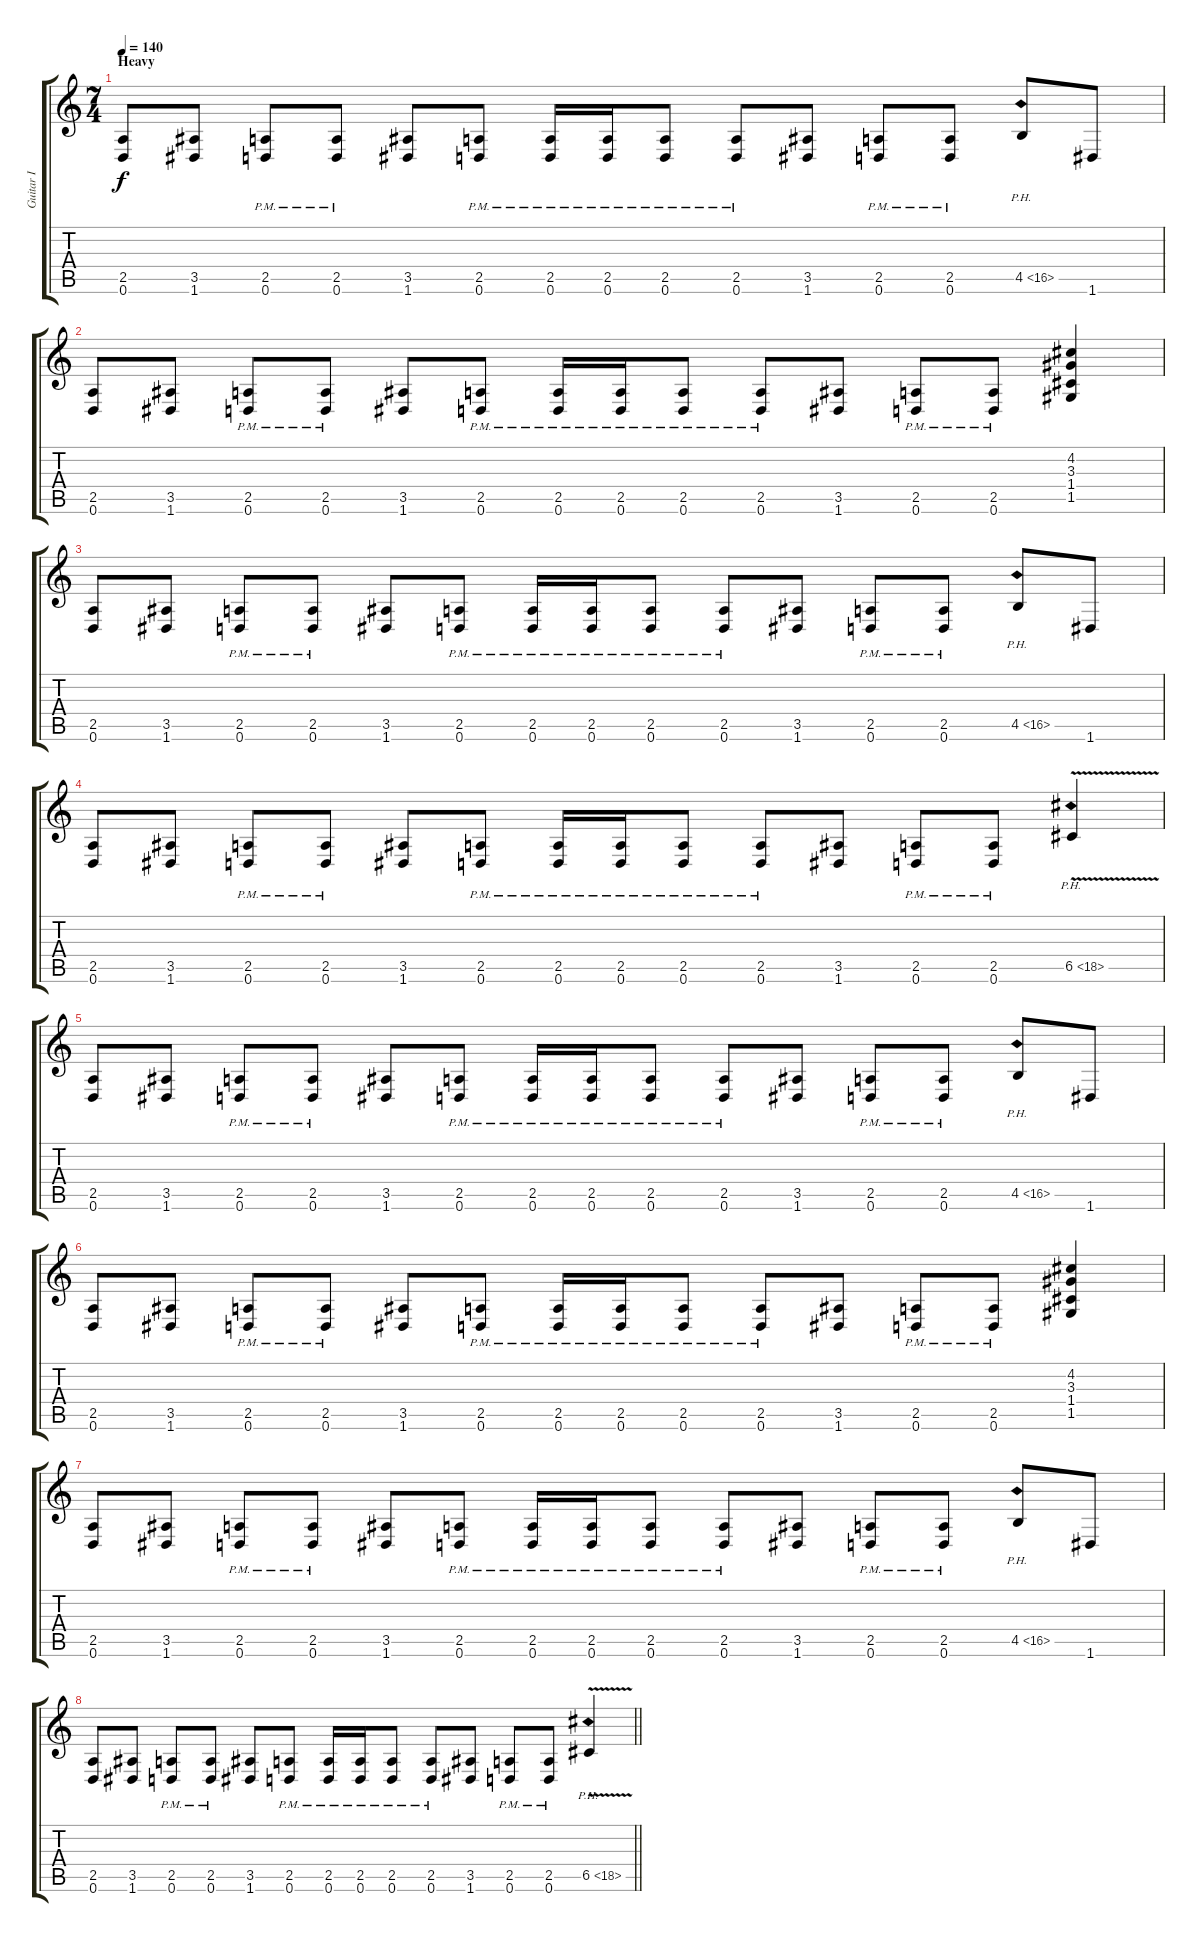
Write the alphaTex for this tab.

\track ("Guitar I" "Guitar I") {instrument distortionguitar}
\staff {score tabs}
\tuning (D4 A3 F3 C3 G2 D2) {hide}
\ts (7 4)
\section ("" "Heavy")
\tempo 140
\clef g2
\ks c
(2.5 0.6).8{dy f} (3.5 1.6).8 (2.5{pm} 0.6{pm}).8 (2.5{pm} 0.6{pm}).8 (3.5 1.6).8 (2.5{pm} 0.6{pm}).8 (2.5{pm} 0.6{pm}).16 (2.5{pm} 0.6{pm}).16 (2.5{pm} 0.6{pm}).8 (2.5{pm} 0.6{pm}).8 (3.5 1.6).8 (2.5{pm} 0.6{pm}).8 (2.5{pm} 0.6{pm}).8 4.5{ph 12}.8 1.6.8 |
(2.5 0.6).8 (3.5 1.6).8 (2.5{pm} 0.6{pm}).8 (2.5{pm} 0.6{pm}).8 (3.5 1.6).8 (2.5{pm} 0.6{pm}).8 (2.5{pm} 0.6{pm}).16 (2.5{pm} 0.6{pm}).16 (2.5{pm} 0.6{pm}).8 (2.5{pm} 0.6{pm}).8 (3.5 1.6).8 (2.5{pm} 0.6{pm}).8 (2.5{pm} 0.6{pm}).8 (4.2 3.3 1.4 1.5).4 |
(2.5 0.6).8 (3.5 1.6).8 (2.5{pm} 0.6{pm}).8 (2.5{pm} 0.6{pm}).8 (3.5 1.6).8 (2.5{pm} 0.6{pm}).8 (2.5{pm} 0.6{pm}).16 (2.5{pm} 0.6{pm}).16 (2.5{pm} 0.6{pm}).8 (2.5{pm} 0.6{pm}).8 (3.5 1.6).8 (2.5{pm} 0.6{pm}).8 (2.5{pm} 0.6{pm}).8 4.5{ph 12}.8 1.6.8 |
(2.5 0.6).8 (3.5 1.6).8 (2.5{pm} 0.6{pm}).8 (2.5{pm} 0.6{pm}).8 (3.5 1.6).8 (2.5{pm} 0.6{pm}).8 (2.5{pm} 0.6{pm}).16 (2.5{pm} 0.6{pm}).16 (2.5{pm} 0.6{pm}).8 (2.5{pm} 0.6{pm}).8 (3.5 1.6).8 (2.5{pm} 0.6{pm}).8 (2.5{pm} 0.6{pm}).8 6.5{ph 12 v}.4 |
(2.5 0.6).8 (3.5 1.6).8 (2.5{pm} 0.6{pm}).8 (2.5{pm} 0.6{pm}).8 (3.5 1.6).8 (2.5{pm} 0.6{pm}).8 (2.5{pm} 0.6{pm}).16 (2.5{pm} 0.6{pm}).16 (2.5{pm} 0.6{pm}).8 (2.5{pm} 0.6{pm}).8 (3.5 1.6).8 (2.5{pm} 0.6{pm}).8 (2.5{pm} 0.6{pm}).8 4.5{ph 12}.8 1.6.8 |
(2.5 0.6).8 (3.5 1.6).8 (2.5{pm} 0.6{pm}).8 (2.5{pm} 0.6{pm}).8 (3.5 1.6).8 (2.5{pm} 0.6{pm}).8 (2.5{pm} 0.6{pm}).16 (2.5{pm} 0.6{pm}).16 (2.5{pm} 0.6{pm}).8 (2.5{pm} 0.6{pm}).8 (3.5 1.6).8 (2.5{pm} 0.6{pm}).8 (2.5{pm} 0.6{pm}).8 (4.2 3.3 1.4 1.5).4 |
(2.5 0.6).8 (3.5 1.6).8 (2.5{pm} 0.6{pm}).8 (2.5{pm} 0.6{pm}).8 (3.5 1.6).8 (2.5{pm} 0.6{pm}).8 (2.5{pm} 0.6{pm}).16 (2.5{pm} 0.6{pm}).16 (2.5{pm} 0.6{pm}).8 (2.5{pm} 0.6{pm}).8 (3.5 1.6).8 (2.5{pm} 0.6{pm}).8 (2.5{pm} 0.6{pm}).8 4.5{ph 12}.8 1.6.8 |
\barLineRight lightlight
(2.5 0.6).8 (3.5 1.6).8 (2.5{pm} 0.6{pm}).8 (2.5{pm} 0.6{pm}).8 (3.5 1.6).8 (2.5{pm} 0.6{pm}).8 (2.5{pm} 0.6{pm}).16 (2.5{pm} 0.6{pm}).16 (2.5{pm} 0.6{pm}).8 (2.5{pm} 0.6{pm}).8 (3.5 1.6).8 (2.5{pm} 0.6{pm}).8 (2.5{pm} 0.6{pm}).8 6.5{ph 12 v}.4
